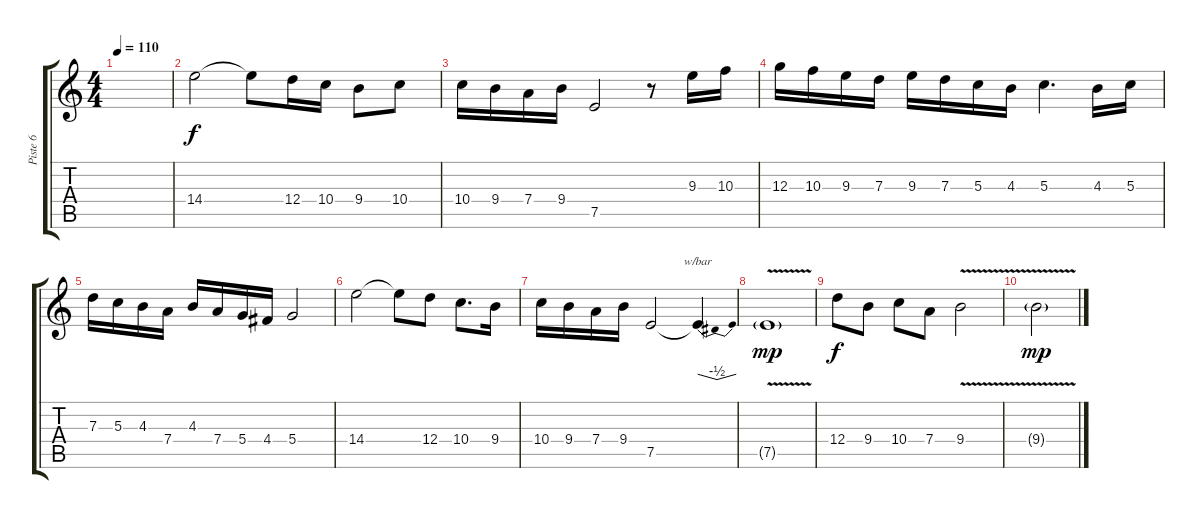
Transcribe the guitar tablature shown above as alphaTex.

\track ("Piste 6" "Piste 6") {instrument distortionguitar}
\staff {score tabs}
\tuning (E4 B3 G3 D3 A2 E2) {hide}
\ts (4 4)
\tempo 110
\clef g2
\ks c
|
14.4.2 14.4{t}.8 12.4.16 10.4.16 9.4.8 10.4.8 |
10.4.16 9.4.16 7.4.16 9.4.16 7.5.2 r.8 9.3.16 10.3.16 |
12.3.16 10.3.16 9.3.16 7.3.16 9.3.16 7.3.16 5.3.16 4.3.16 5.3.4{d} 4.3.16 5.3.16 |
7.3.16 5.3.16 4.3.16 7.4.16 4.3.16 7.4.16 5.4.16 4.4.16 5.4.2 |
14.4.2 14.4{t}.8 12.4.8 10.4.8{d} 9.4.16 |
10.4.16 9.4.16 7.4.16 9.4.16 7.5.2 7.5{t}.4{tbe (dip default 0 0 30 -2 60 0)} |
7.5{v g}.1{dy mp} |
12.4.8{dy f} 9.4.8 10.4.8 7.4.8 9.4{v}.2 |
9.4{v g}.2{dy mp}
